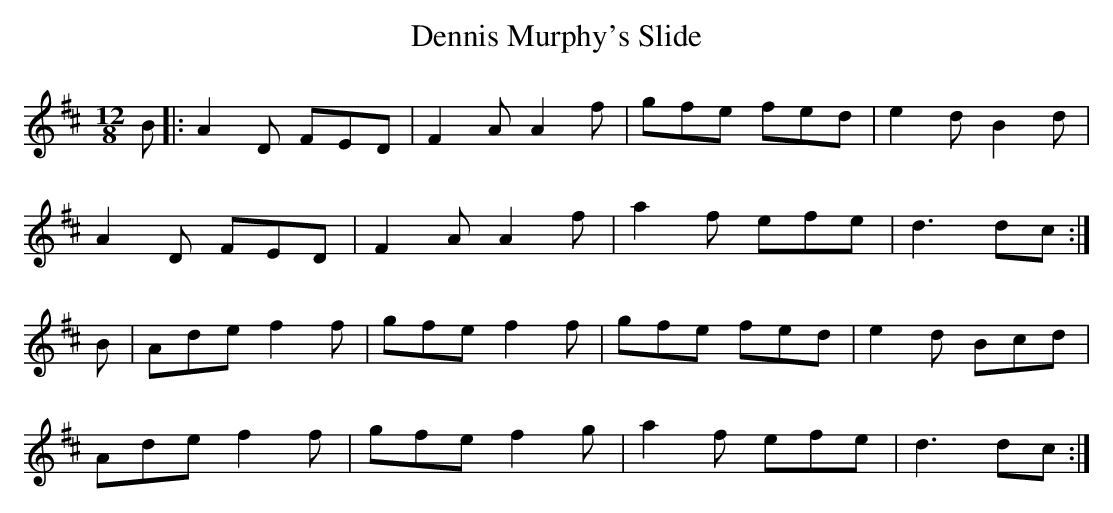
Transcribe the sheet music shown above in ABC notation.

X:1
T:Dennis Murphy's Slide
M:12/8
K:D
B|:A2D FED|F2A A2f|gfe fed|e2d B2d|
A2D FED|F2A A2f|a2f efe| d3 dc:|
B|Ade f2f|gfe f2f|gfe fed|e2d Bcd|
Ade f2f|gfe f2g|a2f efe| d3 dc:|
